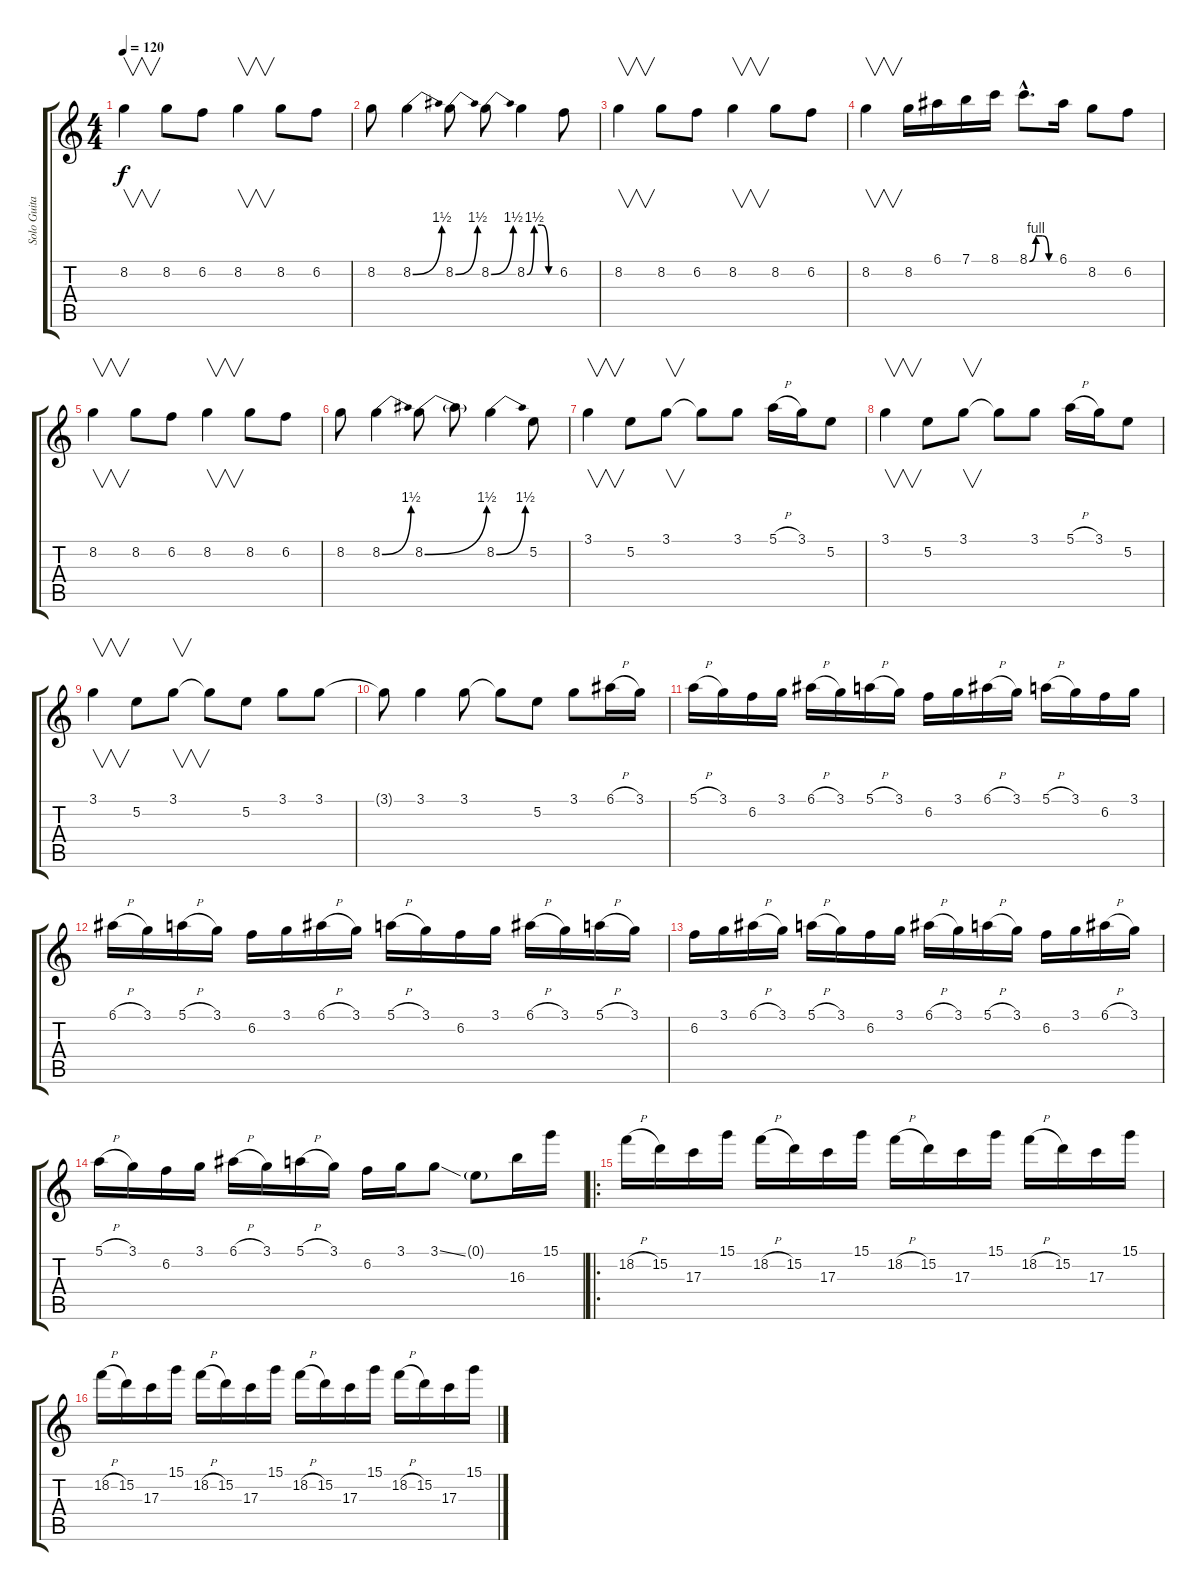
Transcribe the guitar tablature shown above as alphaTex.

\track ("Solo Guitar 1" "Solo Guita") {instrument overdrivenguitar}
\staff {score tabs}
\tuning (E4 B3 G3 D3 A2 E2) {hide}
\ts (4 4)
\tempo 120
\clef g2
\ks c
8.2.4{v dy f} 8.2.8 6.2.8 8.2.4{v} 8.2.8 6.2.8 |
8.2.8 8.2{be (bend 0 0 60 6)}.4 8.2{be (bend 0 0 60 6)}.8 8.2{be (bend 0 0 60 6)}.8 8.2{be (custom 0 0 15 6 30 6 45 0 60 0)}.4 6.2.8 |
8.2.4{v} 8.2.8 6.2.8 8.2.4{v} 8.2.8 6.2.8 |
8.2.4{v} 8.2.16 6.1.16 7.1.16 8.1.16 8.1{be (custom 0 0 15 4 30 4 45 0 60 0) hac}.8{d} 6.1.16 8.2.8 6.2.8 |
8.2.4{v} 8.2.8 6.2.8 8.2.4{v} 8.2.8 6.2.8 |
8.2.8 8.2{be (bend 0 0 60 6)}.4 8.2{be (bend 0 0 60 6)}.8 8.2{t}.8 8.2{be (bend 0 0 60 6)}.4 5.2.8 |
3.1.4{v} 5.2.8 3.1.8{v} 3.1{t}.8 3.1.8 5.1{h}.16 3.1.16 5.2.8 |
3.1.4{v} 5.2.8 3.1.8{v} 3.1{t}.8 3.1.8 5.1{h}.16 3.1.16 5.2.8 |
3.1.4{v} 5.2.8 3.1.8{v} 3.1{t}.8 5.2.8 3.1.8 3.1.8 |
3.1{t}.8 3.1.4 3.1.8 3.1{t}.8 5.2.8 3.1.8 6.1{h}.16 3.1.16 |
5.1{h}.16 3.1.16 6.2.16 3.1.16 6.1{h}.16 3.1.16 5.1{h}.16 3.1.16 6.2.16 3.1.16 6.1{h}.16 3.1.16 5.1{h}.16 3.1.16 6.2.16 3.1.16 |
6.1{h}.16 3.1.16 5.1{h}.16 3.1.16 6.2.16 3.1.16 6.1{h}.16 3.1.16 5.1{h}.16 3.1.16 6.2.16 3.1.16 6.1{h}.16 3.1.16 5.1{h}.16 3.1.16 |
6.2.16 3.1.16 6.1{h}.16 3.1.16 5.1{h}.16 3.1.16 6.2.16 3.1.16 6.1{h}.16 3.1.16 5.1{h}.16 3.1.16 6.2.16 3.1.16 6.1{h}.16 3.1.16 |
5.1{h}.16 3.1.16 6.2.16 3.1.16 6.1{h}.16 3.1.16 5.1{h}.16 3.1.16 6.2.16 3.1.16 3.1{ss}.8 0.1{g}.8 16.3.16 15.1.16 |
\ro
18.2{h}.16 15.2.16 17.3.16 15.1.16 18.2{h}.16 15.2.16 17.3.16 15.1.16 18.2{h}.16 15.2.16 17.3.16 15.1.16 18.2{h}.16 15.2.16 17.3.16 15.1.16 |
18.2{h}.16 15.2.16 17.3.16 15.1.16 18.2{h}.16 15.2.16 17.3.16 15.1.16 18.2{h}.16 15.2.16 17.3.16 15.1.16 18.2{h}.16 15.2.16 17.3.16 15.1.16
